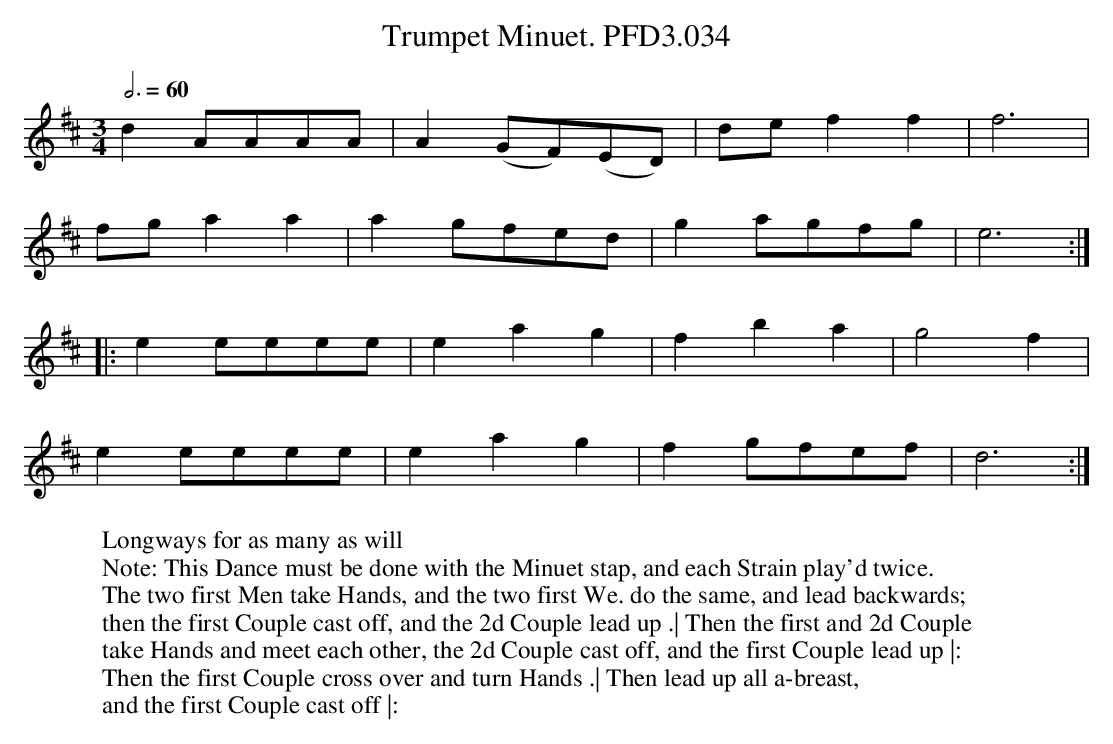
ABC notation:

X:1
T:Trumpet Minuet. PFD3.034
M:3/4
L:1/4
W:Longways for as many as will
W:Note: This Dance must be done with the Minuet stap, and each Strain play'd twice.
W:The two first Men take Hands, and the two first We. do the same, and lead backwards;
W:then the first Couple cast off, and the 2d Couple lead up .| Then the first and 2d Couple
W:take Hands and meet each other, the 2d Couple cast off, and the first Couple lead up |:
W:Then the first Couple cross over and turn Hands .| Then lead up all a-breast,
W:and the first Couple cast off |:
Q:3/4=60
K:D
d A/A/A/A/ | A (G/F/)(E/D/) | d/e/ ff | f3 |
f/g/ aa | a g/f/e/d/ | g a/g/f/g/ | e3 :|
|: e e/e/e/e/ | eag | fba | g2 f |
e e/e/e/e/ | eag | f g/f/e/f/ | d3 :|
